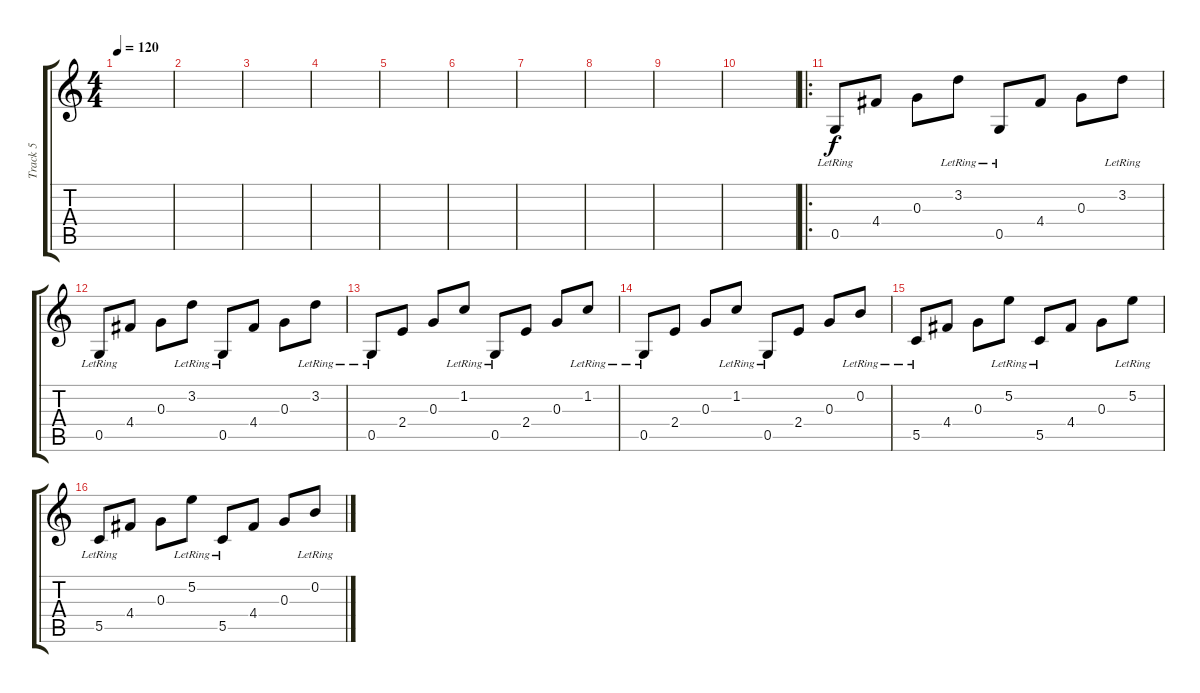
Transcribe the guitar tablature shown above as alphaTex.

\track ("Track 5" "Track 5") {instrument acousticguitarsteel}
\staff {score tabs}
\tuning (D4 B3 G3 D3 G2 D2) {hide}
\ts (4 4)
\tempo 120
\clef g2
\ks c
|
|
|
|
|
|
|
|
|
|
\ro
0.5{lr}.8 4.4.8 0.3.8 3.2{lr}.8 0.5{lr}.8 4.4.8 0.3.8 3.2{lr}.8 |
0.5{lr}.8 4.4.8 0.3.8 3.2{lr}.8 0.5{lr}.8 4.4.8 0.3.8 3.2{lr}.8 |
0.5{lr}.8 2.4.8 0.3.8 1.2{lr}.8 0.5{lr}.8 2.4.8 0.3.8 1.2{lr}.8 |
0.5{lr}.8 2.4.8 0.3.8 1.2{lr}.8 0.5{lr}.8 2.4.8 0.3.8 0.2{lr}.8 |
5.5{lr}.8 4.4.8 0.3.8 5.2{lr}.8 5.5{lr}.8 4.4.8 0.3.8 5.2{lr}.8 |
5.5{lr}.8 4.4.8 0.3.8 5.2{lr}.8 5.5{lr}.8 4.4.8 0.3.8 0.2{lr}.8
